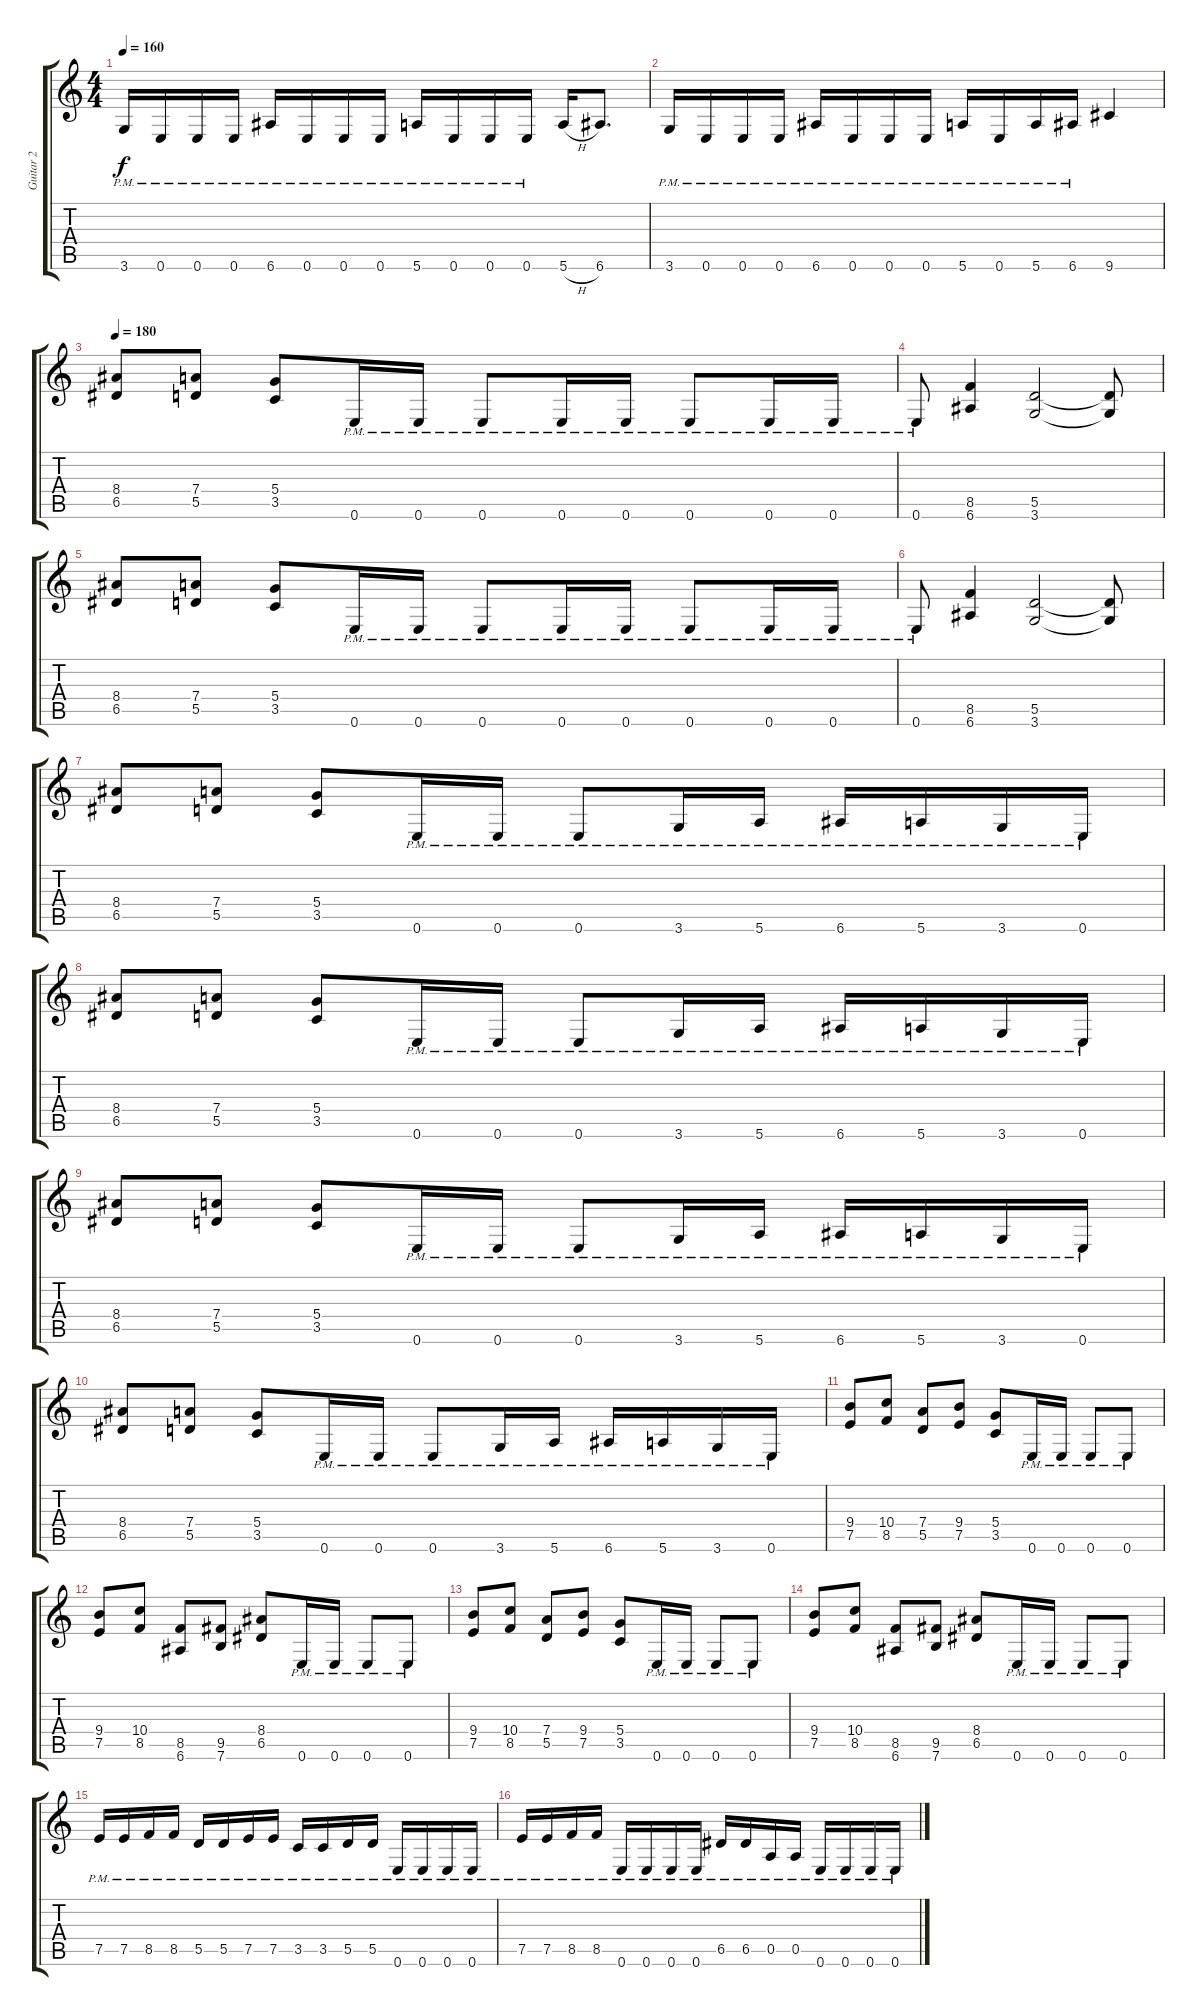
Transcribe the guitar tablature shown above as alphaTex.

\track ("Guitar 2" "Guitar 2") {instrument distortionguitar}
\staff {score tabs}
\tuning (E4 B3 G3 D3 A2 E2) {hide}
\ts (4 4)
\tempo 160
\clef g2
\ks c
3.6{pm}.16{dy f} 0.6{pm}.16 0.6{pm}.16 0.6{pm}.16 6.6{pm}.16 0.6{pm}.16 0.6{pm}.16 0.6{pm}.16 5.6{pm}.16 0.6{pm}.16 0.6{pm}.16 0.6{pm}.16 5.6{h}.16 6.6.8{d} |
3.6{pm}.16 0.6{pm}.16 0.6{pm}.16 0.6{pm}.16 6.6{pm}.16 0.6{pm}.16 0.6{pm}.16 0.6{pm}.16 5.6{pm}.16 0.6{pm}.16 5.6{pm}.16 6.6{pm}.16 9.6.4 |
\tempo 180
(8.4 6.5).8 (7.4 5.5).8 (5.4 3.5).8 0.6{pm}.16 0.6{pm}.16 0.6{pm}.8 0.6{pm}.16 0.6{pm}.16 0.6{pm}.8 0.6{pm}.16 0.6{pm}.16 |
0.6{pm}.8 (8.5 6.6).4 (5.5 3.6).2 (5.5{t} 3.6{t}).8 |
(8.4 6.5).8 (7.4 5.5).8 (5.4 3.5).8 0.6{pm}.16 0.6{pm}.16 0.6{pm}.8 0.6{pm}.16 0.6{pm}.16 0.6{pm}.8 0.6{pm}.16 0.6{pm}.16 |
0.6{pm}.8 (8.5 6.6).4 (5.5 3.6).2 (5.5{t} 3.6{t}).8 |
(8.4 6.5).8 (7.4 5.5).8 (5.4 3.5).8 0.6{pm}.16 0.6{pm}.16 0.6{pm}.8 3.6{pm}.16 5.6{pm}.16 6.6{pm}.16 5.6{pm}.16 3.6{pm}.16 0.6{pm}.16 |
(8.4 6.5).8 (7.4 5.5).8 (5.4 3.5).8 0.6{pm}.16 0.6{pm}.16 0.6{pm}.8 3.6{pm}.16 5.6{pm}.16 6.6{pm}.16 5.6{pm}.16 3.6{pm}.16 0.6{pm}.16 |
(8.4 6.5).8 (7.4 5.5).8 (5.4 3.5).8 0.6{pm}.16 0.6{pm}.16 0.6{pm}.8 3.6{pm}.16 5.6{pm}.16 6.6{pm}.16 5.6{pm}.16 3.6{pm}.16 0.6{pm}.16 |
(8.4 6.5).8 (7.4 5.5).8 (5.4 3.5).8 0.6{pm}.16 0.6{pm}.16 0.6{pm}.8 3.6{pm}.16 5.6{pm}.16 6.6{pm}.16 5.6{pm}.16 3.6{pm}.16 0.6{pm}.16 |
(9.4 7.5).8 (10.4 8.5).8 (7.4 5.5).8 (9.4 7.5).8 (5.4 3.5).8 0.6{pm}.16 0.6{pm}.16 0.6{pm}.8 0.6{pm}.8 |
(9.4 7.5).8 (10.4 8.5).8 (8.5 6.6).8 (9.5 7.6).8 (8.4 6.5).8 0.6{pm}.16 0.6{pm}.16 0.6{pm}.8 0.6{pm}.8 |
(9.4 7.5).8 (10.4 8.5).8 (7.4 5.5).8 (9.4 7.5).8 (5.4 3.5).8 0.6{pm}.16 0.6{pm}.16 0.6{pm}.8 0.6{pm}.8 |
(9.4 7.5).8 (10.4 8.5).8 (8.5 6.6).8 (9.5 7.6).8 (8.4 6.5).8 0.6{pm}.16 0.6{pm}.16 0.6{pm}.8 0.6{pm}.8 |
7.5{pm}.16 7.5{pm}.16 8.5{pm}.16 8.5{pm}.16 5.5{pm}.16 5.5{pm}.16 7.5{pm}.16 7.5{pm}.16 3.5{pm}.16 3.5{pm}.16 5.5{pm}.16 5.5{pm}.16 0.6{pm}.16 0.6{pm}.16 0.6{pm}.16 0.6{pm}.16 |
7.5{pm}.16 7.5{pm}.16 8.5{pm}.16 8.5{pm}.16 0.6{pm}.16 0.6{pm}.16 0.6{pm}.16 0.6{pm}.16 6.5{pm}.16 6.5{pm}.16 0.5{pm}.16 0.5{pm}.16 0.6{pm}.16 0.6{pm}.16 0.6{pm}.16 0.6{pm}.16
